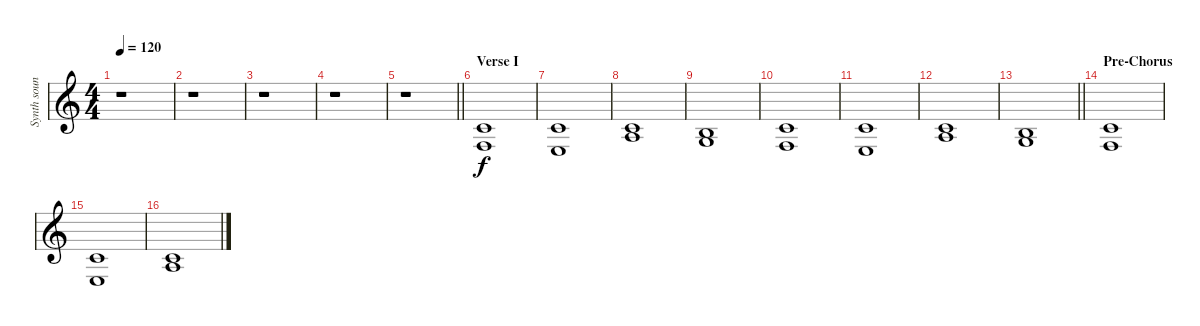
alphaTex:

\track ("Synth sound" "Synth soun") {instrument lead2sawtooth}
\staff {score}
\tuning (E4 B3 G3 D3 A2 E2) {hide}
\ts (4 4)
\tempo 120
\clef g2
\ks c
r.1{dy f} |
r.1 |
r.1 |
r.1 |
\barLineRight lightlight
r.1 |
\section ("" "Verse I")
(1.2 3.4).1 |
(1.2 2.4).1 |
(1.2 2.3).1 |
(0.2 0.3).1 |
(1.2 3.4).1 |
(1.2 2.4).1 |
(1.2 2.3).1 |
\barLineRight lightlight
(0.2 0.3).1 |
\section ("" "Pre-Chorus")
(1.2 3.4).1 |
(1.2 2.4).1 |
(1.2 2.3).1
